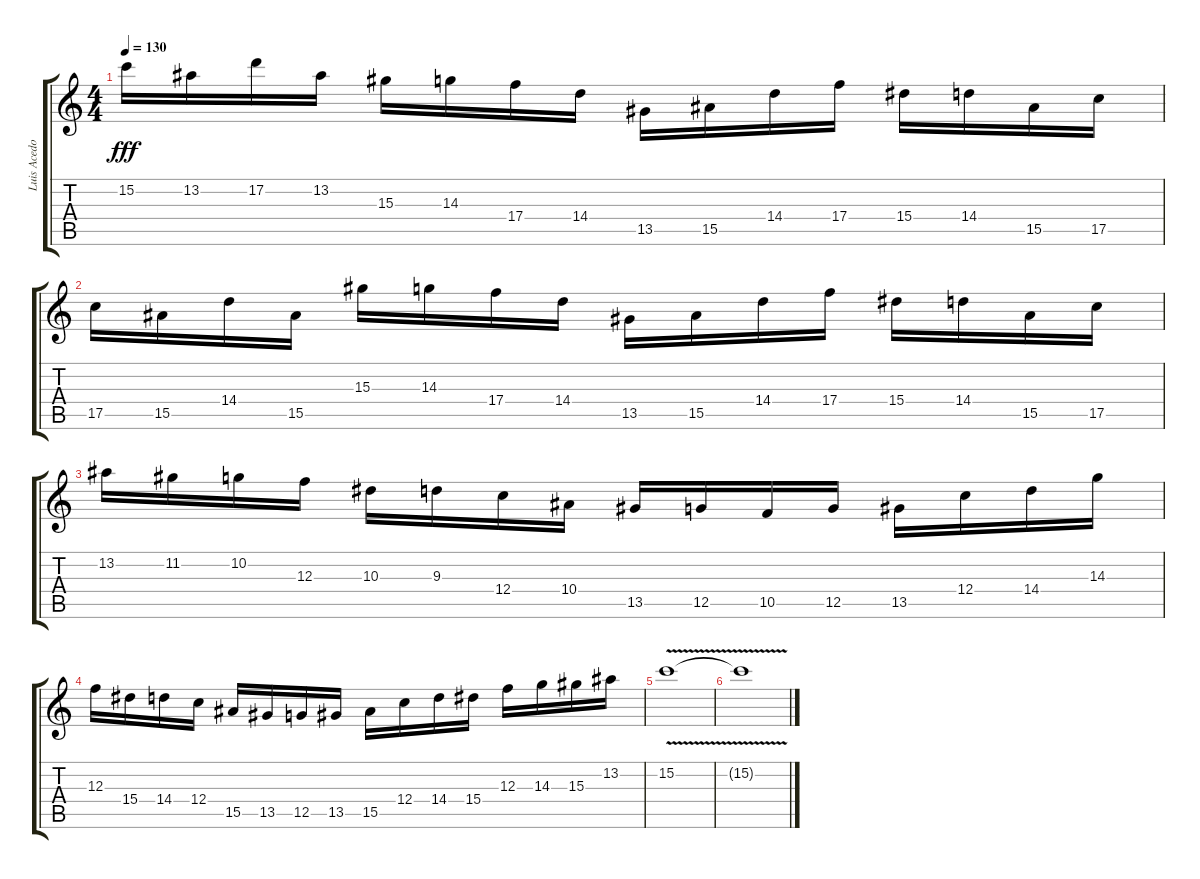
\track ("Luis Acedo" "Luis Acedo") {instrument overdrivenguitar}
\staff {score tabs}
\tuning (D4 A3 F3 C3 G2 C2) {hide}
\ts (4 4)
\tempo 130
\clef g2
\ks c
15.2.16{dy fff volume 11} 13.2.16 17.2.16 13.2.16 15.3.16 14.3.16 17.4.16 14.4.16 13.5.16 15.5.16 14.4.16 17.4.16 15.4.16 14.4.16 15.5.16 17.5.16 |
17.5.16 15.5.16 14.4.16 15.5.16 15.3.16 14.3.16 17.4.16 14.4.16 13.5.16 15.5.16 14.4.16 17.4.16 15.4.16 14.4.16 15.5.16 17.5.16 |
13.2.16 11.2.16 10.2.16 12.3.16 10.3.16 9.3.16 12.4.16 10.4.16 13.5.16 12.5.16 10.5.16 12.5.16 13.5.16 12.4.16 14.4.16 14.3.16 |
12.3.16 15.4.16 14.4.16 12.4.16 15.5.16 13.5.16 12.5.16 13.5.16 15.5.16 12.4.16 14.4.16 15.4.16 12.3.16 14.3.16 15.3.16 13.2.16 |
15.2{v}.1 |
15.2{t}.1
